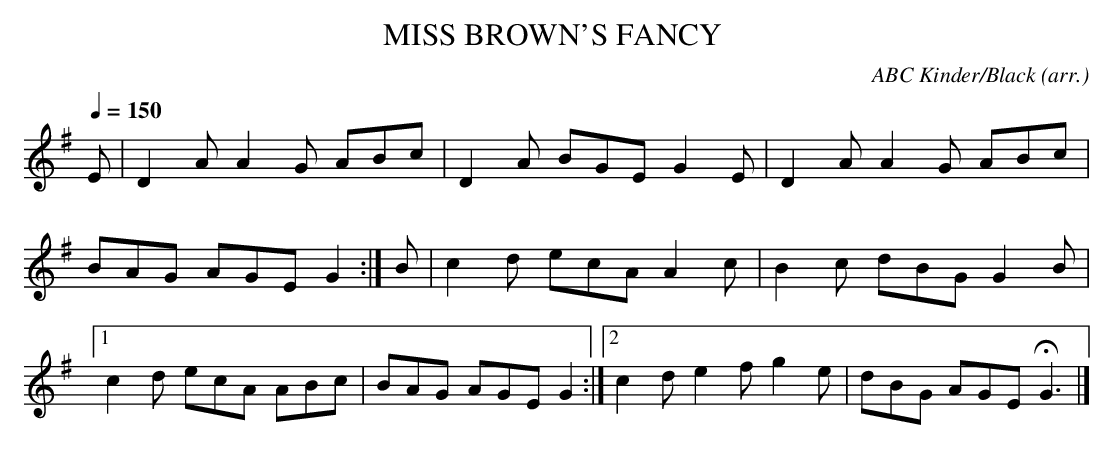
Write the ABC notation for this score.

X:1
T:MISS BROWN'S FANCY \
C:ABC Kinder/Black (arr.)\
the same tune.\
M:9/8\
L:1/8\
Q:1/4=150\
K:G\
E|D2A A2G ABc|D2A BGE G2E|\
D2 A A2 G ABc|BAG AGE G2:|\
B|c2d ecA A2 c|B2 c dBG G2B|\
[1 c2 d ecA ABc|BAG AGE G2 :|\
[2 c2 d e2 f g2 e|dBG AGE HG3|]\
\
\
